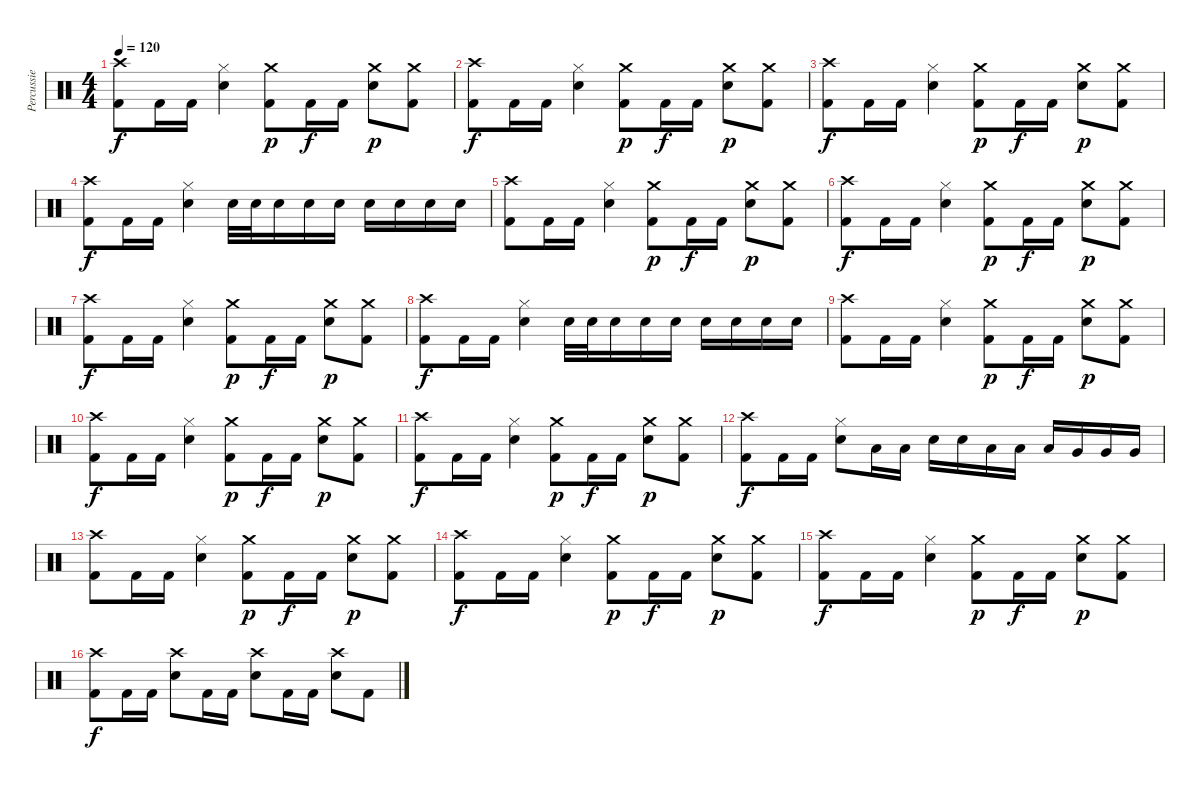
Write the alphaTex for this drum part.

\track ("Percussie" "Percussie") {instrument percussion}
\staff {score}
\articulation defaults
\ts (4 4)
\tempo 120
\clef neutral
\ks c
("Crash high (hit)" "Kick (hit) 2").8{dy f} "Kick (hit) 2".16 "Kick (hit) 2".16 ("Hi-Hat (closed)" "Electric Snare (hit)").4 ("Crash medium (hit)" "Kick (hit) 2").8{dy p} "Kick (hit) 2".16{dy f} "Kick (hit) 2".16 ("Crash medium (hit)" "Electric Snare (hit)").8{dy p} ("Crash medium (hit)" "Kick (hit) 2").8 |
("Crash high (hit)" "Kick (hit) 2").8{dy f} "Kick (hit) 2".16 "Kick (hit) 2".16 ("Hi-Hat (closed)" "Electric Snare (hit)").4 ("Crash medium (hit)" "Kick (hit) 2").8{dy p} "Kick (hit) 2".16{dy f} "Kick (hit) 2".16 ("Crash medium (hit)" "Electric Snare (hit)").8{dy p} ("Crash medium (hit)" "Kick (hit) 2").8 |
("Crash high (hit)" "Kick (hit) 2").8{dy f} "Kick (hit) 2".16 "Kick (hit) 2".16 ("Hi-Hat (closed)" "Electric Snare (hit)").4 ("Crash medium (hit)" "Kick (hit) 2").8{dy p} "Kick (hit) 2".16{dy f} "Kick (hit) 2".16 ("Crash medium (hit)" "Electric Snare (hit)").8{dy p} ("Crash medium (hit)" "Kick (hit) 2").8 |
("Crash high (hit)" "Kick (hit) 2").8{dy f} "Kick (hit) 2".16 "Kick (hit) 2".16 ("Hi-Hat (closed)" "Electric Snare (hit)").4 "Electric Snare (hit)".32 "Electric Snare (hit)".32 "Electric Snare (hit)".16 "Electric Snare (hit)".16 "Electric Snare (hit)".16 "Electric Snare (hit)".16 "Electric Snare (hit)".16 "Electric Snare (hit)".16 "Electric Snare (hit)".16 |
("Crash high (hit)" "Kick (hit) 2").8 "Kick (hit) 2".16 "Kick (hit) 2".16 ("Hi-Hat (closed)" "Electric Snare (hit)").4 ("Crash medium (hit)" "Kick (hit) 2").8{dy p} "Kick (hit) 2".16{dy f} "Kick (hit) 2".16 ("Crash medium (hit)" "Electric Snare (hit)").8{dy p} ("Crash medium (hit)" "Kick (hit) 2").8 |
("Crash high (hit)" "Kick (hit) 2").8{dy f} "Kick (hit) 2".16 "Kick (hit) 2".16 ("Hi-Hat (closed)" "Electric Snare (hit)").4 ("Crash medium (hit)" "Kick (hit) 2").8{dy p} "Kick (hit) 2".16{dy f} "Kick (hit) 2".16 ("Crash medium (hit)" "Electric Snare (hit)").8{dy p} ("Crash medium (hit)" "Kick (hit) 2").8 |
("Crash high (hit)" "Kick (hit) 2").8{dy f} "Kick (hit) 2".16 "Kick (hit) 2".16 ("Hi-Hat (closed)" "Electric Snare (hit)").4 ("Crash medium (hit)" "Kick (hit) 2").8{dy p} "Kick (hit) 2".16{dy f} "Kick (hit) 2".16 ("Crash medium (hit)" "Electric Snare (hit)").8{dy p} ("Crash medium (hit)" "Kick (hit) 2").8 |
("Crash high (hit)" "Kick (hit) 2").8{dy f} "Kick (hit) 2".16 "Kick (hit) 2".16 ("Hi-Hat (closed)" "Electric Snare (hit)").4 "Electric Snare (hit)".32 "Electric Snare (hit)".32 "Electric Snare (hit)".16 "Electric Snare (hit)".16 "Electric Snare (hit)".16 "Electric Snare (hit)".16 "Electric Snare (hit)".16 "Electric Snare (hit)".16 "Electric Snare (hit)".16 |
("Crash high (hit)" "Kick (hit) 2").8 "Kick (hit) 2".16 "Kick (hit) 2".16 ("Hi-Hat (closed)" "Electric Snare (hit)").4 ("Crash medium (hit)" "Kick (hit) 2").8{dy p} "Kick (hit) 2".16{dy f} "Kick (hit) 2".16 ("Crash medium (hit)" "Electric Snare (hit)").8{dy p} ("Crash medium (hit)" "Kick (hit) 2").8 |
("Crash high (hit)" "Kick (hit) 2").8{dy f} "Kick (hit) 2".16 "Kick (hit) 2".16 ("Hi-Hat (closed)" "Electric Snare (hit)").4 ("Crash medium (hit)" "Kick (hit) 2").8{dy p} "Kick (hit) 2".16{dy f} "Kick (hit) 2".16 ("Crash medium (hit)" "Electric Snare (hit)").8{dy p} ("Crash medium (hit)" "Kick (hit) 2").8 |
("Crash high (hit)" "Kick (hit) 2").8{dy f} "Kick (hit) 2".16 "Kick (hit) 2".16 ("Hi-Hat (closed)" "Electric Snare (hit)").4 ("Crash medium (hit)" "Kick (hit) 2").8{dy p} "Kick (hit) 2".16{dy f} "Kick (hit) 2".16 ("Crash medium (hit)" "Electric Snare (hit)").8{dy p} ("Crash medium (hit)" "Kick (hit) 2").8 |
("Crash high (hit)" "Kick (hit) 2").8{dy f} "Kick (hit) 2".16 "Kick (hit) 2".16 ("Hi-Hat (closed)" "Electric Snare (hit)").8 "Low Tom (hit)".16 "Low Tom (hit)".16 "Electric Snare (hit)".16 "Electric Snare (hit)".16 "Low Tom (hit)".16 "Low Tom (hit)".16 "Low Tom (hit)".16 "Very Low Tom (hit)".16 "Very Low Tom (hit)".16 "Very Low Tom (hit)".16 |
("Crash high (hit)" "Kick (hit) 2").8 "Kick (hit) 2".16 "Kick (hit) 2".16 ("Hi-Hat (closed)" "Electric Snare (hit)").4 ("Crash medium (hit)" "Kick (hit) 2").8{dy p} "Kick (hit) 2".16{dy f} "Kick (hit) 2".16 ("Crash medium (hit)" "Electric Snare (hit)").8{dy p} ("Crash medium (hit)" "Kick (hit) 2").8 |
("Crash high (hit)" "Kick (hit) 2").8{dy f} "Kick (hit) 2".16 "Kick (hit) 2".16 ("Hi-Hat (closed)" "Electric Snare (hit)").4 ("Crash medium (hit)" "Kick (hit) 2").8{dy p} "Kick (hit) 2".16{dy f} "Kick (hit) 2".16 ("Crash medium (hit)" "Electric Snare (hit)").8{dy p} ("Crash medium (hit)" "Kick (hit) 2").8 |
("Crash high (hit)" "Kick (hit) 2").8{dy f} "Kick (hit) 2".16 "Kick (hit) 2".16 ("Hi-Hat (closed)" "Electric Snare (hit)").4 ("Crash medium (hit)" "Kick (hit) 2").8{dy p} "Kick (hit) 2".16{dy f} "Kick (hit) 2".16 ("Crash medium (hit)" "Electric Snare (hit)").8{dy p} ("Crash medium (hit)" "Kick (hit) 2").8 |
("Crash high (hit)" "Kick (hit) 2").8{dy f} "Kick (hit) 2".16 "Kick (hit) 2".16 ("Crash high (hit)" "Electric Snare (hit)").8 "Kick (hit) 2".16 "Kick (hit) 2".16 ("Crash high (hit)" "Electric Snare (hit)").8 "Kick (hit) 2".16 "Kick (hit) 2".16 ("Crash high (hit)" "Electric Snare (hit)").8 "Kick (hit) 2".8
